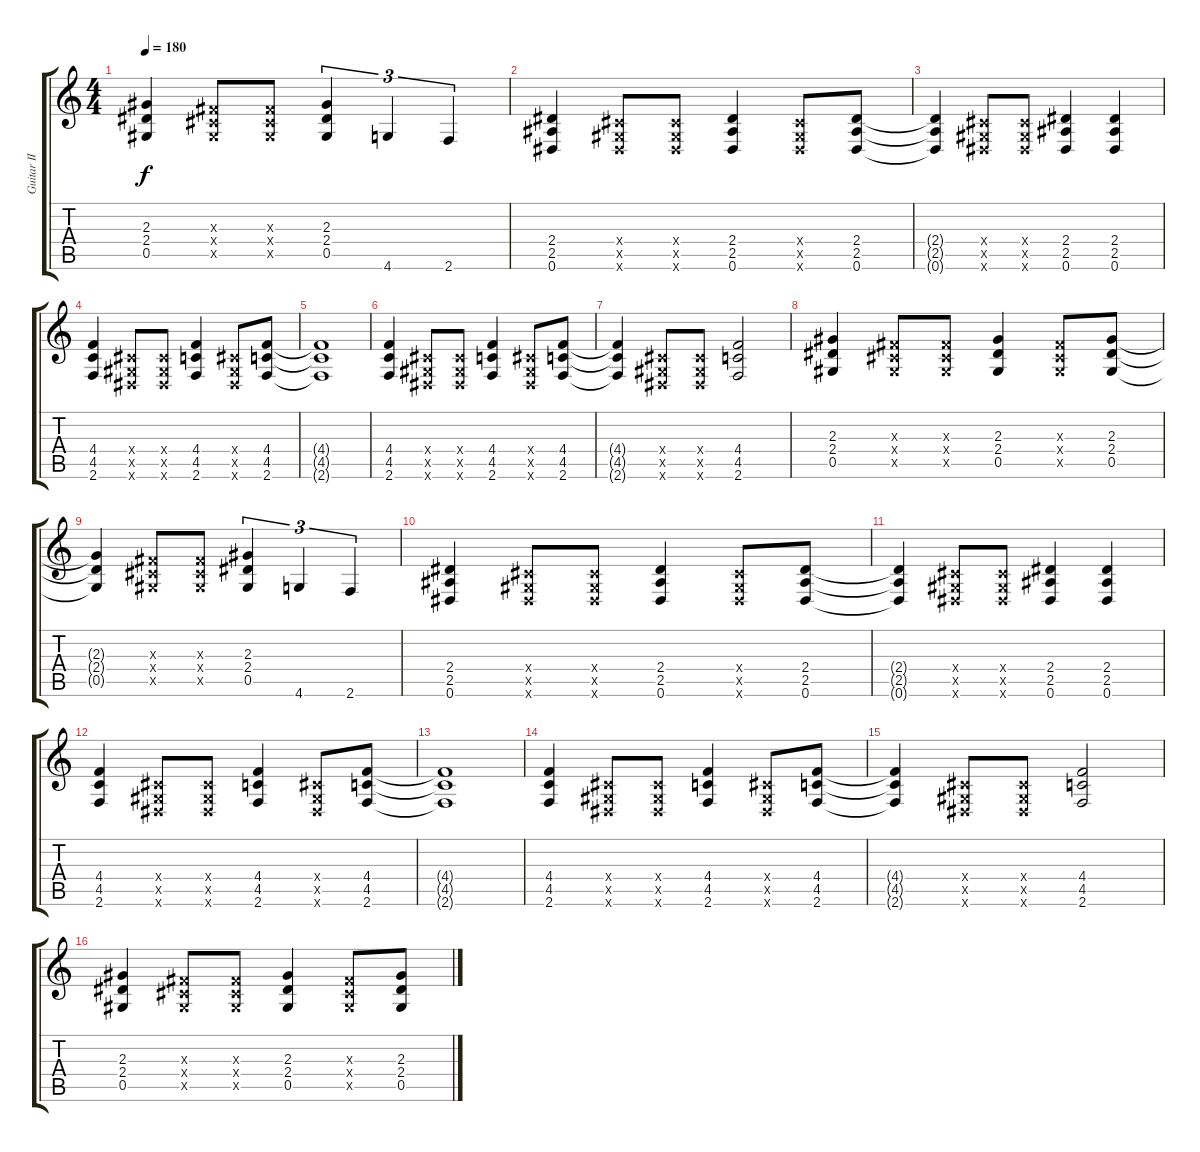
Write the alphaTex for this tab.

\track ("Guitar II" "Guitar II") {instrument overdrivenguitar}
\staff {score tabs}
\tuning (Eb4 Bb3 Gb3 Db3 Ab2 Eb2) {hide}
\ts (4 4)
\tempo 180
\clef g2
\ks c
(2.3{t} 2.4{t} 0.5{t}).4{dy f} (0.3{x} 0.4{x} 0.5{x}).8 (0.3{x} 0.4{x} 0.5{x}).8 (2.3 2.4 0.5).4{tu (3 2)} 4.6.4{tu (3 2)} 2.6.4{tu (3 2)} |
(2.4 2.5 0.6).4 (0.4{x} 0.5{x} 0.6{x}).8 (0.4{x} 0.5{x} 0.6{x}).8 (2.4 2.5 0.6).4 (0.4{x} 0.5{x} 0.6{x}).8 (2.4 2.5 0.6).8 |
(2.4{t} 2.5{t} 0.6{t}).4 (0.4{x} 0.5{x} 0.6{x}).8 (0.4{x} 0.5{x} 0.6{x}).8 (2.4 2.5 0.6).4 (2.4 2.5 0.6).4 |
(4.4 4.5 2.6).4 (0.4{x} 0.5{x} 0.6{x}).8 (0.4{x} 0.5{x} 0.6{x}).8 (4.4 4.5 2.6).4 (0.4{x} 0.5{x} 0.6{x}).8 (4.4 4.5 2.6).8 |
(4.4{t} 4.5{t} 2.6{t}).1 |
(4.4 4.5 2.6).4 (0.4{x} 0.5{x} 0.6{x}).8 (0.4{x} 0.5{x} 0.6{x}).8 (4.4 4.5 2.6).4 (0.4{x} 0.5{x} 0.6{x}).8 (4.4 4.5 2.6).8 |
(4.4{t} 4.5{t} 2.6{t}).4 (0.4{x} 0.5{x} 0.6{x}).8 (0.4{x} 0.5{x} 0.6{x}).8 (4.4 4.5 2.6).2 |
(2.3 2.4 0.5).4 (0.3{x} 0.4{x} 0.5{x}).8 (0.3{x} 0.4{x} 0.5{x}).8 (2.3 2.4 0.5).4 (0.3{x} 0.4{x} 0.5{x}).8 (2.3 2.4 0.5).8 |
(2.3{t} 2.4{t} 0.5{t}).4 (0.3{x} 0.4{x} 0.5{x}).8 (0.3{x} 0.4{x} 0.5{x}).8 (2.3 2.4 0.5).4{tu (3 2)} 4.6.4{tu (3 2)} 2.6.4{tu (3 2)} |
(2.4 2.5 0.6).4 (0.4{x} 0.5{x} 0.6{x}).8 (0.4{x} 0.5{x} 0.6{x}).8 (2.4 2.5 0.6).4 (0.4{x} 0.5{x} 0.6{x}).8 (2.4 2.5 0.6).8 |
(2.4{t} 2.5{t} 0.6{t}).4 (0.4{x} 0.5{x} 0.6{x}).8 (0.4{x} 0.5{x} 0.6{x}).8 (2.4 2.5 0.6).4 (2.4 2.5 0.6).4 |
(4.4 4.5 2.6).4 (0.4{x} 0.5{x} 0.6{x}).8 (0.4{x} 0.5{x} 0.6{x}).8 (4.4 4.5 2.6).4 (0.4{x} 0.5{x} 0.6{x}).8 (4.4 4.5 2.6).8 |
(4.4{t} 4.5{t} 2.6{t}).1 |
(4.4 4.5 2.6).4 (0.4{x} 0.5{x} 0.6{x}).8 (0.4{x} 0.5{x} 0.6{x}).8 (4.4 4.5 2.6).4 (0.4{x} 0.5{x} 0.6{x}).8 (4.4 4.5 2.6).8 |
(4.4{t} 4.5{t} 2.6{t}).4 (0.4{x} 0.5{x} 0.6{x}).8 (0.4{x} 0.5{x} 0.6{x}).8 (4.4 4.5 2.6).2 |
(2.3 2.4 0.5).4 (0.3{x} 0.4{x} 0.5{x}).8 (0.3{x} 0.4{x} 0.5{x}).8 (2.3 2.4 0.5).4 (0.3{x} 0.4{x} 0.5{x}).8 (2.3 2.4 0.5).8
